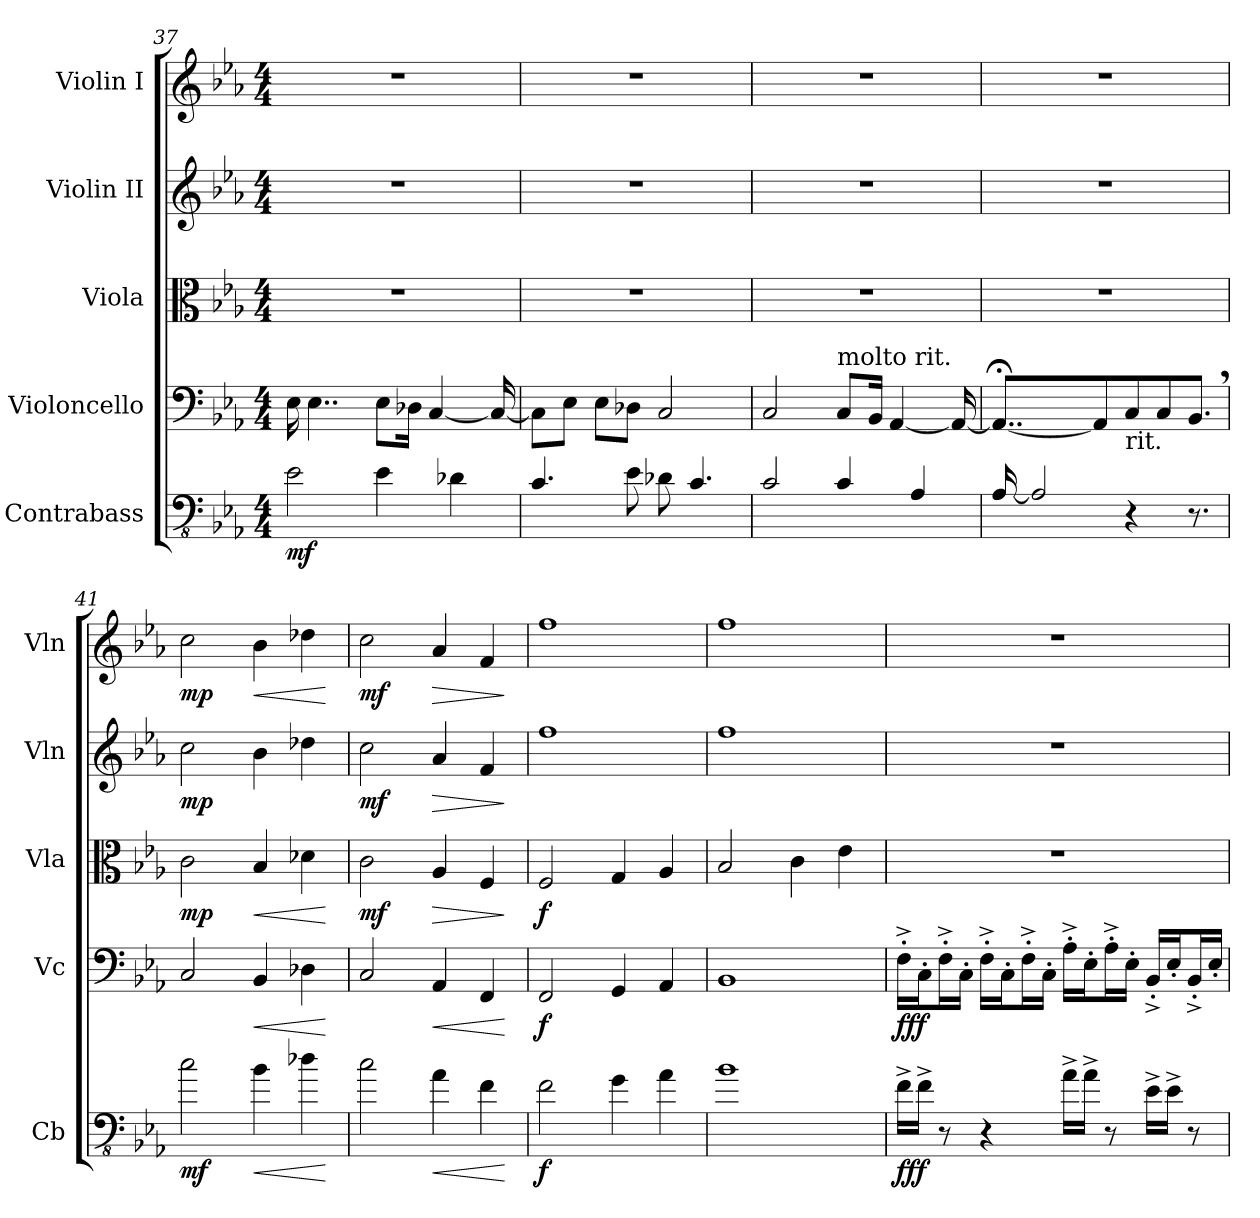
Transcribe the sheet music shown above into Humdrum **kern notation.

**kern	**dynam	**kern	**dynam	**kern	**dynam	**kern	**dynam	**kern	**dynam
*part5	*part5	*part4	*part4	*part3	*part3	*part2	*part2	*part1	*part1
*staff5	*staff5	*staff4	*staff4	*staff3	*staff3	*staff2	*staff2	*staff1	*staff1
*I"Contrabass	*	*I"Violoncello	*	*I"Viola	*	*I"Violin II	*	*I"Violin I	*
*I'Cb	*	*I'Vc	*	*I'Vla	*	*I'Vln	*	*I'Vln	*
*clefFv4	*	*clefF4	*	*clefC3	*	*clefG2	*	*clefG2	*
*ITrd7c12	*	*	*	*	*	*	*	*	*
*k[b-e-a-]	*	*k[b-e-a-]	*	*k[b-e-a-]	*	*k[b-e-a-]	*	*k[b-e-a-]	*
*M4/4	*	*M4/4	*	*M4/4	*	*M4/4	*	*M4/4	*
=37	=37	=37	=37	=37	=37	=37	=37	=37	=37
!	!LO:DY:b	!	!	!	!	!	!	!	!
2EE-\	mf	16E-\	.	1r	.	1r	.	1r	.
.	.	4..E-\	.	.	.	.	.	.	.
4EE-\	.	8E-\L	.	.	.	.	.	.	.
.	.	16D-X\Jk	.	.	.	.	.	.	.
.	.	[4C/	.	.	.	.	.	.	.
4DD-X\	.	.	.	.	.	.	.	.	.
.	.	16C/_	.	.	.	.	.	.	.
=38	=38	=38	=38	=38	=38	=38	=38	=38	=38
4.CC/	.	8C\L]	.	1r	.	1r	.	1r	.
.	.	8E-\J	.	.	.	.	.	.	.
.	.	8E-\L	.	.	.	.	.	.	.
8EE-\	.	8D-X\J	.	.	.	.	.	.	.
8DD-X\	.	2C/	.	.	.	.	.	.	.
4.CC/	.	.	.	.	.	.	.	.	.
=39	=39	=39	=39	=39	=39	=39	=39	=39	=39
2CC/	.	2C/	.	1r	.	1r	.	1r	.
!	!	!LO:TX:a:t=molto rit.	!	!	!	!	!	!	!
4CC/	.	8C/L	.	.	.	.	.	.	.
.	.	16BB-/Jk	.	.	.	.	.	.	.
.	.	[4AA-/	.	.	.	.	.	.	.
4AAA-/	.	.	.	.	.	.	.	.	.
.	.	16AA-/_	.	.	.	.	.	.	.
=40	=40	=40	=40	=40	=40	=40	=40	=40	=40
[16AAA-/	.	4..AA-;</_	.	1r	.	1r	.	1r	.
2AAA-/]	.	.	.	.	.	.	.	.	.
.	.	8AA-/]	.	.	.	.	.	.	.
!	!	!LO:TX:b:t=rit.	!	!	!	!	!	!	!
4r	.	8C/L	.	.	.	.	.	.	.
.	.	8C/J	.	.	.	.	.	.	.
8.r	.	8.BB-,/J	.	.	.	.	.	.	.
=41	=41	=41	=41	=41	=41	=41	=41	=41	=41
*	*	*	*	*	*	*	*	*MM75	*
!	!LO:DY:b	!	!	!	!LO:DY:b	!	!LO:DY:b	!	!LO:DY:b
2C\	mf	2C/	.	2c\	mp	2cc\	mp	2cc\	mp
!	!LO:HP:b	!	!LO:HP:b	!	!LO:HP:b	!	!	!	!LO:HP:b
4BB-\	<	4BB-/	<	4B-/	<	4b-\	.	4b-\	<
4D-X\	.	4D-X\	.	4d-X\	.	4dd-X\	.	4dd-X\	.
.	[	.	[	.	[	.	.	.	[
=42	=42	=42	=42	=42	=42	=42	=42	=42	=42
!	!	!	!	!	!LO:DY:b	!	!LO:DY:b	!	!LO:DY:b
2C\	.	2C/	.	2c\	mf	2cc\	mf	2cc\	mf
!	!LO:HP:b	!	!LO:HP:b	!	!LO:HP:b	!	!LO:HP:b	!	!LO:HP:b
4AA-\	<	4AA-/	<	4A-/	>	4a-/	>	4a-/	>
4FF\	.	4FF/	.	4F/	.	4f/	.	4f/	.
.	[	.	[	.	]	.	]	.	]
=43	=43	=43	=43	=43	=43	=43	=43	=43	=43
!	!LO:DY:b	!	!LO:DY:b	!	!LO:DY:b	!	!	!	!
2FF\	f	2FF/	f	2F/	f	1ff	.	1ff	.
4GG\	.	4GG/	.	4G/	.	.	.	.	.
4AA-\	.	4AA-/	.	4A-/	.	.	.	.	.
=44	=44	=44	=44	=44	=44	=44	=44	=44	=44
1BB-	.	1BB-	.	2B-/	.	1ff	.	1ff	.
.	.	.	.	4c\	.	.	.	.	.
.	.	.	.	4e-\	.	.	.	.	.
!!LO:LB:g=z
=45	=45	=45	=45	=45	=45	=45	=45	=45	=45
!	!LO:DY:b	!	!LO:DY:b	!	!	!	!	!	!
16FF^\LL	fff	16F'^\LL	fff	1r	.	1r	.	1r	.
16FF^\JJ	.	16C'\J	.	.	.	.	.	.	.
8r	.	16F'^\L	.	.	.	.	.	.	.
.	.	16C'\JJ	.	.	.	.	.	.	.
4r	.	16F'^\LL	.	.	.	.	.	.	.
.	.	16C'\J	.	.	.	.	.	.	.
.	.	16F'^\L	.	.	.	.	.	.	.
.	.	16C'\JJ	.	.	.	.	.	.	.
16AA-^\LL	.	16A-'^\LL	.	.	.	.	.	.	.
16AA-^\JJ	.	16E-'\J	.	.	.	.	.	.	.
8r	.	16A-'^\L	.	.	.	.	.	.	.
.	.	16E-'\JJ	.	.	.	.	.	.	.
16EE-^\LL	.	16BB-'^/LL	.	.	.	.	.	.	.
16EE-^\JJ	.	16E-'/J	.	.	.	.	.	.	.
8r	.	16BB-'^/L	.	.	.	.	.	.	.
.	.	16E-'/JJ	.	.	.	.	.	.	.
=	=	=	=	=	=	=	=	=	=
*-	*-	*-	*-	*-	*-	*-	*-	*-	*-
